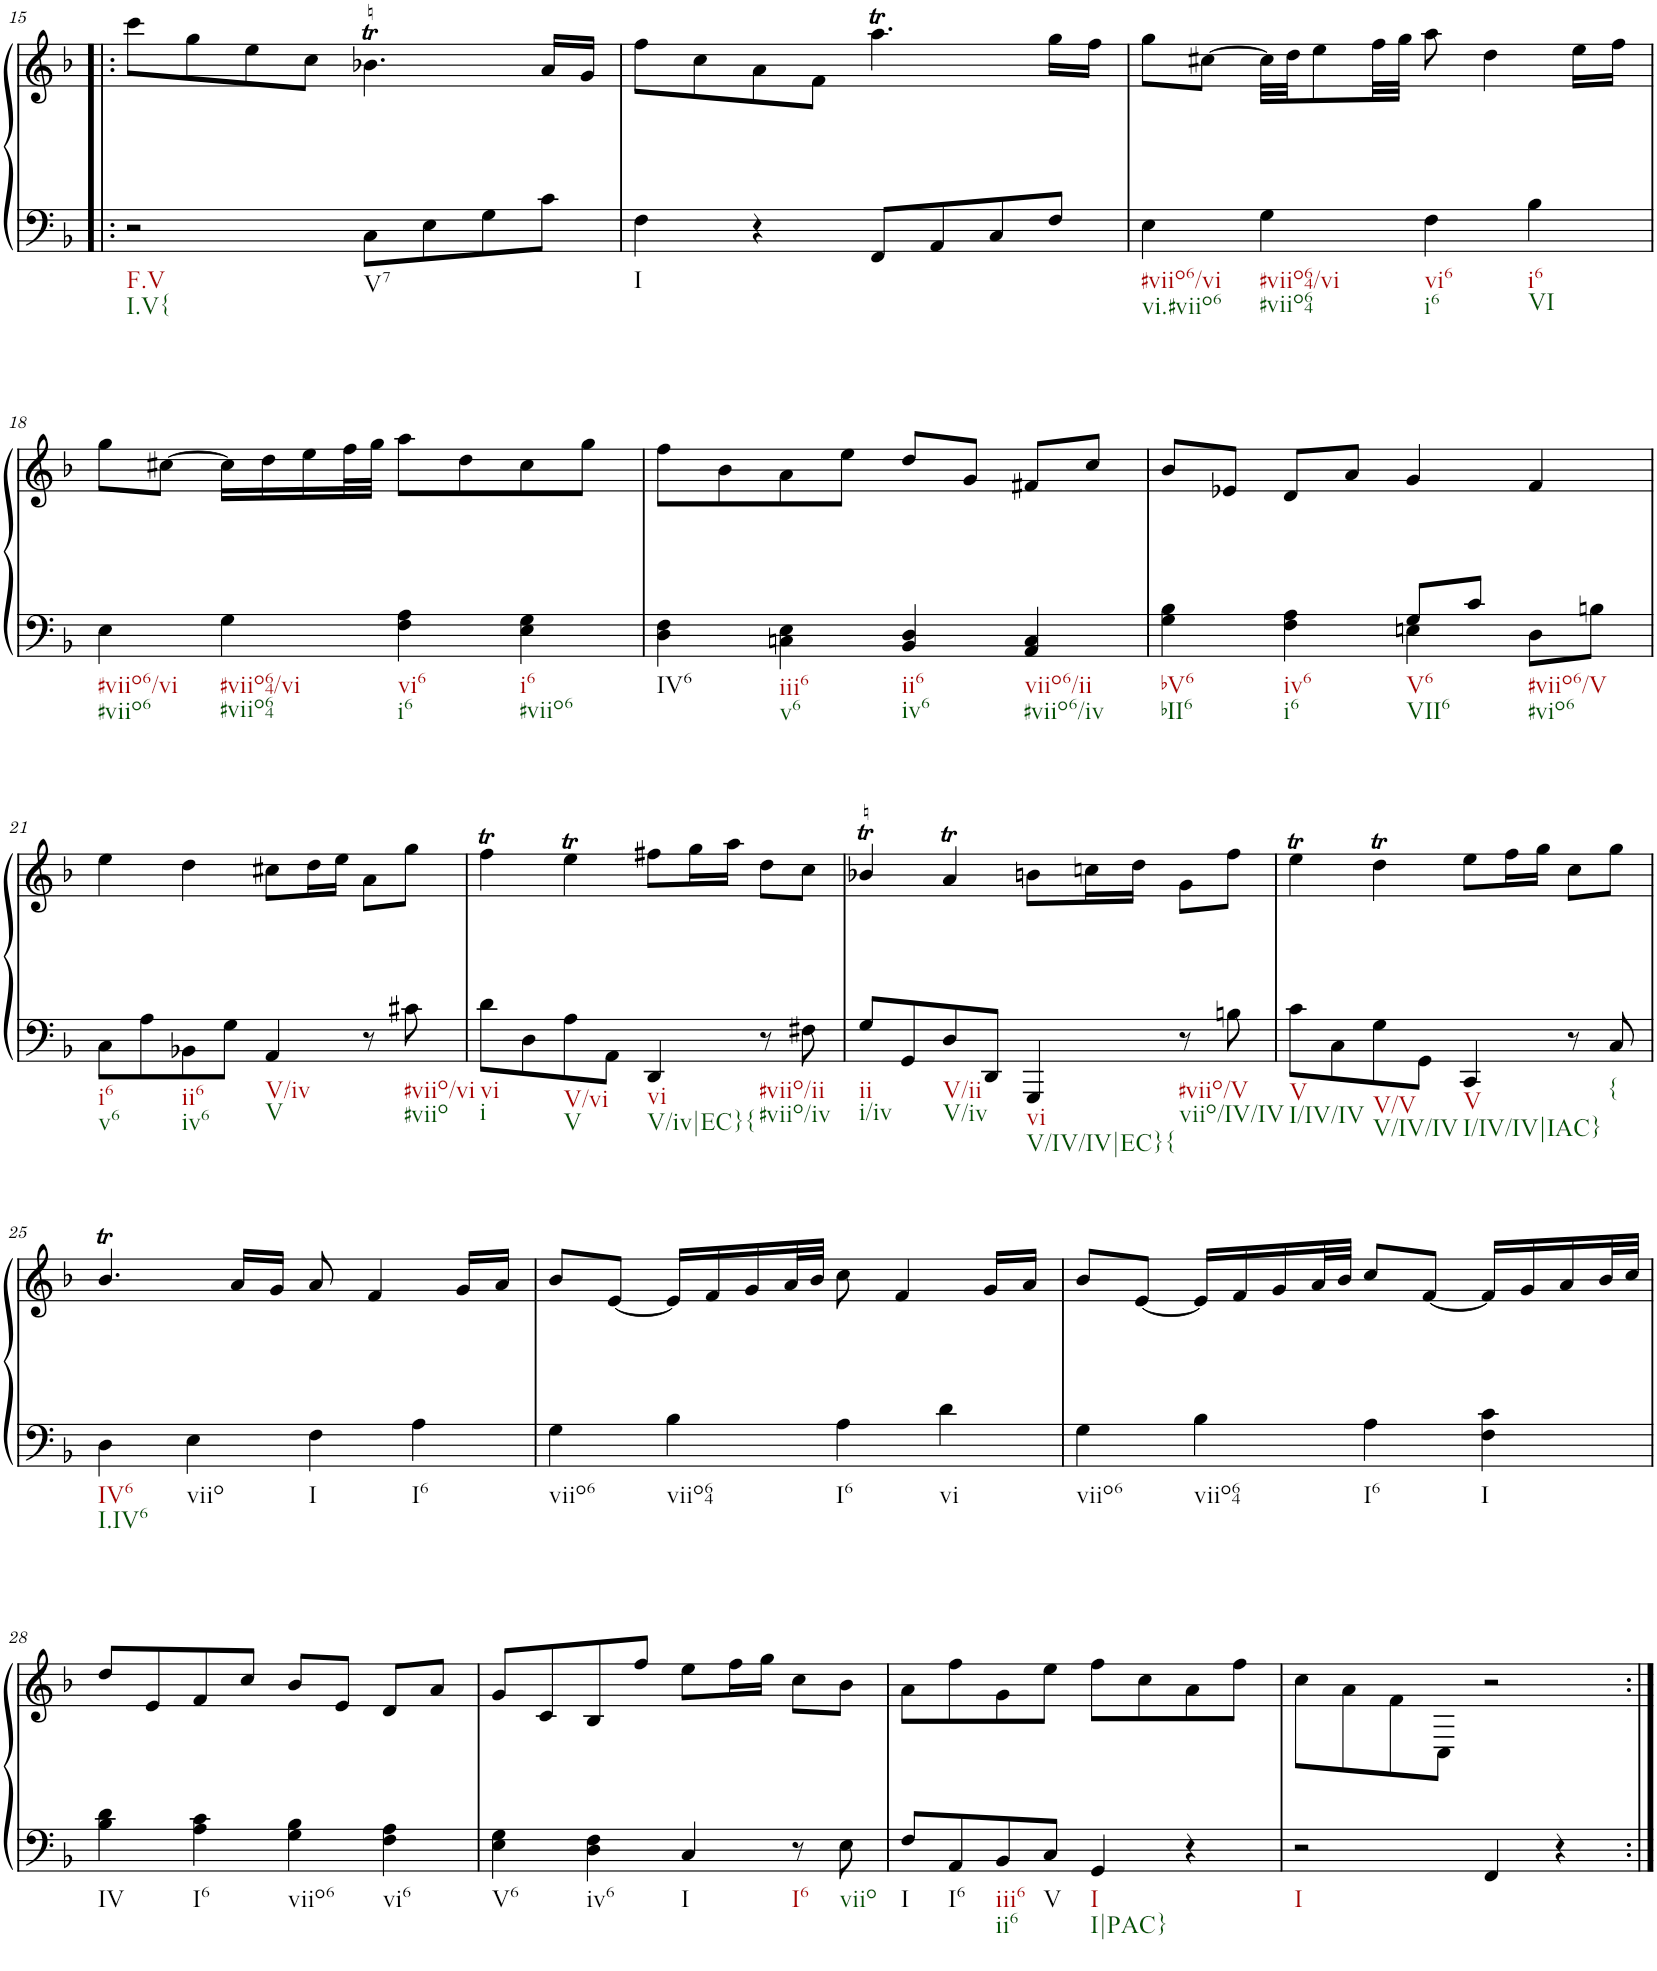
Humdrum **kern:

**kern	**kern
*part1	*part1
*staff2	*staff1
*I"Piano	*
*I'Pno.	*
!!LO:PB:g=z
*clefF4	*clefG2
*k[b-]	*k[b-]
*M4/4	*M4/4
*met(c)	*met(c)
=15!|:	=15!|:
!LO:TX:b:t=F.V	!
!LO:TX:b:t=I.V{	!
2r	8ccc\L
.	8gg\
.	8ee\
.	8cc\J
!LO:TX:b:t=V7	!
8C\L	4.b-XT\
8E\	.
8G\	.
8c\J	16a/LL
.	16g/JJ
=16	=16
!LO:TX:b:t=I	!
4F\	8ff\L
.	8cc\
4r	8a\
.	8f\J
8FF/L	4.aat\
8AA/	.
8C/	.
8F/J	16gg\LL
.	16ff\JJ
=17	=17
!LO:TX:b:t=#viio6/vi	!
!LO:TX:b:t=vi.#viio6	!
4E\	8gg\L
.	[8cc#X\J
!LO:TX:b:t=#viio64/vi	!
!LO:TX:b:t=#viio64	!
4G\	32cc#\LLL]
.	32dd\JJ
.	8ee\
.	32ff\LL
.	32gg\JJJ
!LO:TX:b:t=vi6	!
!LO:TX:b:t=i6	!
4F\	8aa\
.	4dd\
!LO:TX:b:t=i6	!
!LO:TX:b:t=VI	!
4B-\	.
.	16ee\LL
.	16ff\JJ
!!LO:LB:g=z
=18	=18
!LO:TX:b:t=#viio6/vi	!
!LO:TX:b:t=#viio6	!
4E\	8gg\L
.	[8cc#X\J
!LO:TX:b:t=#viio64/vi	!
!LO:TX:b:t=#viio64	!
4G\	16cc#\LL]
.	16dd\
.	16ee\
.	32ff\L
.	32gg\JJJ
!LO:TX:b:t=vi6	!
!LO:TX:b:t=i6	!
4F\ 4A\	8aa\L
.	8dd\
!LO:TX:b:t=i6	!
!LO:TX:b:t=#viio6	!
4E\ 4G\	8cc#\
.	8gg\J
=19	=19
!LO:TX:b:t=IV6	!
4D\ 4F\	8ff\L
.	8b-\
!LO:TX:b:t=iii6	!
!LO:TX:b:t=v6	!
4Cn\ 4E\	8a\
.	8ee\J
!LO:TX:b:t=ii6	!
!LO:TX:b:t=iv6	!
4BB-/ 4D/	8dd/L
.	8g/J
!LO:TX:b:t=viio6/ii	!
!LO:TX:b:t=#viio6/iv	!
4AA/ 4C/	8f#X/L
.	8cc/J
=20	=20
*^	*
!LO:TX:b:t=bV6	!	!
!LO:TX:b:t=bII6	!	!
4G\ 4B-\	2ryy	8b-/L
.	.	8e-X/J
!LO:TX:b:t=iv6	!	!
!LO:TX:b:t=i6	!	!
4F\ 4A\	.	8d/L
.	.	8a/J
!LO:TX:b:t=V6	!	!
!LO:TX:b:t=VII6	!	!
8G/L	4En\	4g/
8c/J	.	.
!LO:TX:b:t=#viio6/V	!	!
!LO:TX:b:t=#vio6	!	!
8D\L	4ryy	4f/
8Bn\J	.	.
*v	*v	*
!!LO:LB:g=z
=21	=21
!LO:TX:b:t=i6	!
!LO:TX:b:t=v6	!
8C\L	4ee\
8A\	.
!LO:TX:b:t=ii6	!
!LO:TX:b:t=iv6	!
8BB-X\	4dd\
8G\J	.
!LO:TX:b:t=V/iv	!
!LO:TX:b:t=V	!
4AA/	8cc#X\L
.	16dd\L
.	16ee\JJ
8r	8a\L
!LO:TX:b:t=#viio/vi	!
!LO:TX:b:t=#viio	!
8c#X\	8gg\J
=22	=22
!LO:TX:b:t=vi	!
!LO:TX:b:t=i	!
8d\L	4ffT\
8D\	.
!LO:TX:b:t=V/vi	!
!LO:TX:b:t=V	!
8A\	4eet\
8AA\J	.
!LO:TX:b:t=vi	!
!LO:TX:b:t=V/iv|EC}{	!
4DD/	8ff#X\L
.	16gg\L
.	16aa\JJ
!LO:TX:b:t=#viio/ii	!
!LO:TX:b:t=#viio/iv	!
8r	8dd\L
8F#X\	8cc\J
=23	=23
!LO:TX:b:t=ii	!
!LO:TX:b:t=i/iv	!
8G/L	4b-XT/
8GG/	.
!LO:TX:b:t=V/ii	!
!LO:TX:b:t=V/iv	!
8D/	4at/
8DD/J	.
!LO:TX:b:t=vi	!
!LO:TX:b:t=V/IV/IV|EC}{	!
4GGG/	8bn\L
.	16ccn\L
.	16dd\JJ
!LO:TX:b:t=#viio/V	!
!LO:TX:b:t=viio/IV/IV	!
8r	8g\L
8Bn\	8ff\J
=24	=24
!LO:TX:b:t=V	!
!LO:TX:b:t=I/IV/IV	!
8c\L	4eet\
8C\	.
!LO:TX:b:t=V/V	!
!LO:TX:b:t=V/IV/IV	!
8G\	4ddT\
8GG\J	.
!LO:TX:b:t=V	!
!LO:TX:b:t=I/IV/IV|IAC}	!
4CC/	8ee\L
.	16ff\L
.	16gg\JJ
8r	8cc\L
!LO:TX:b:t={	!
8C/	8gg\J
!!LO:LB:g=z
=25	=25
!LO:TX:b:t=IV6	!
!LO:TX:b:t=I.IV6	!
4D\	4.b-T/
!LO:TX:b:t=viio	!
4E\	.
.	16a/LL
.	16g/JJ
!LO:TX:b:t=I	!
4F\	8a/
.	4f/
!LO:TX:b:t=I6	!
4A\	.
.	16g/LL
.	16a/JJ
=26	=26
!LO:TX:b:t=viio6	!
4G\	8b-/L
.	[8e/J
!LO:TX:b:t=viio64	!
4B-\	16e/LL]
.	16f/
.	16g/
.	32a/L
.	32b-/JJJ
!LO:TX:b:t=I6	!
4A\	8cc\
.	4f/
!LO:TX:b:t=vi	!
4d\	.
.	16g/LL
.	16a/JJ
=27	=27
!LO:TX:b:t=viio6	!
4G\	8b-/L
.	[8e/J
!LO:TX:b:t=viio64	!
4B-\	16e/LL]
.	16f/
.	16g/
.	32a/L
.	32b-/JJJ
!LO:TX:b:t=I6	!
4A\	8cc/L
.	[8f/J
!LO:TX:b:t=I	!
4F\ 4c\	16f/LL]
.	16g/
.	16a/
.	32b-/L
.	32cc/JJJ
!!LO:LB:g=z
=28	=28
!LO:TX:b:t=IV	!
4B-\ 4d\	8dd/L
.	8e/
!LO:TX:b:t=I6	!
4A\ 4c\	8f/
.	8cc/J
!LO:TX:b:t=viio6	!
4G\ 4B-\	8b-/L
.	8e/J
!LO:TX:b:t=vi6	!
4F\ 4A\	8d/L
.	8a/J
=29	=29
!LO:TX:b:t=V6	!
4E\ 4G\	8g/L
.	8c/
!LO:TX:b:t=iv6	!
4D\ 4F\	8B-/
.	8ff/J
!LO:TX:b:t=I	!
4C/	8ee\L
.	16ff\L
.	16gg\JJ
!LO:TX:b:t=I6	!
8r	8cc\L
!LO:TX:b:t=viio	!
8E\	8b-\J
=30	=30
!LO:TX:b:t=I	!
8F/L	8a\L
!LO:TX:b:t=I6	!
8AA/	8ff\
!LO:TX:b:t=iii6	!
!LO:TX:b:t=ii6	!
8BB-/	8g\
!LO:TX:b:t=V	!
8C/J	8ee\J
!LO:TX:b:t=I	!
!LO:TX:b:t=I|PAC}	!
4GG/	8ff\L
.	8cc\
4r	8a\
.	8ff\J
=31	=31
!LO:TX:b:t=I	!
2r	8cc\L
.	8a\
.	8f\
.	8C\J
4FF/	2r
4r	.
=:|!	=:|!
*-	*-
